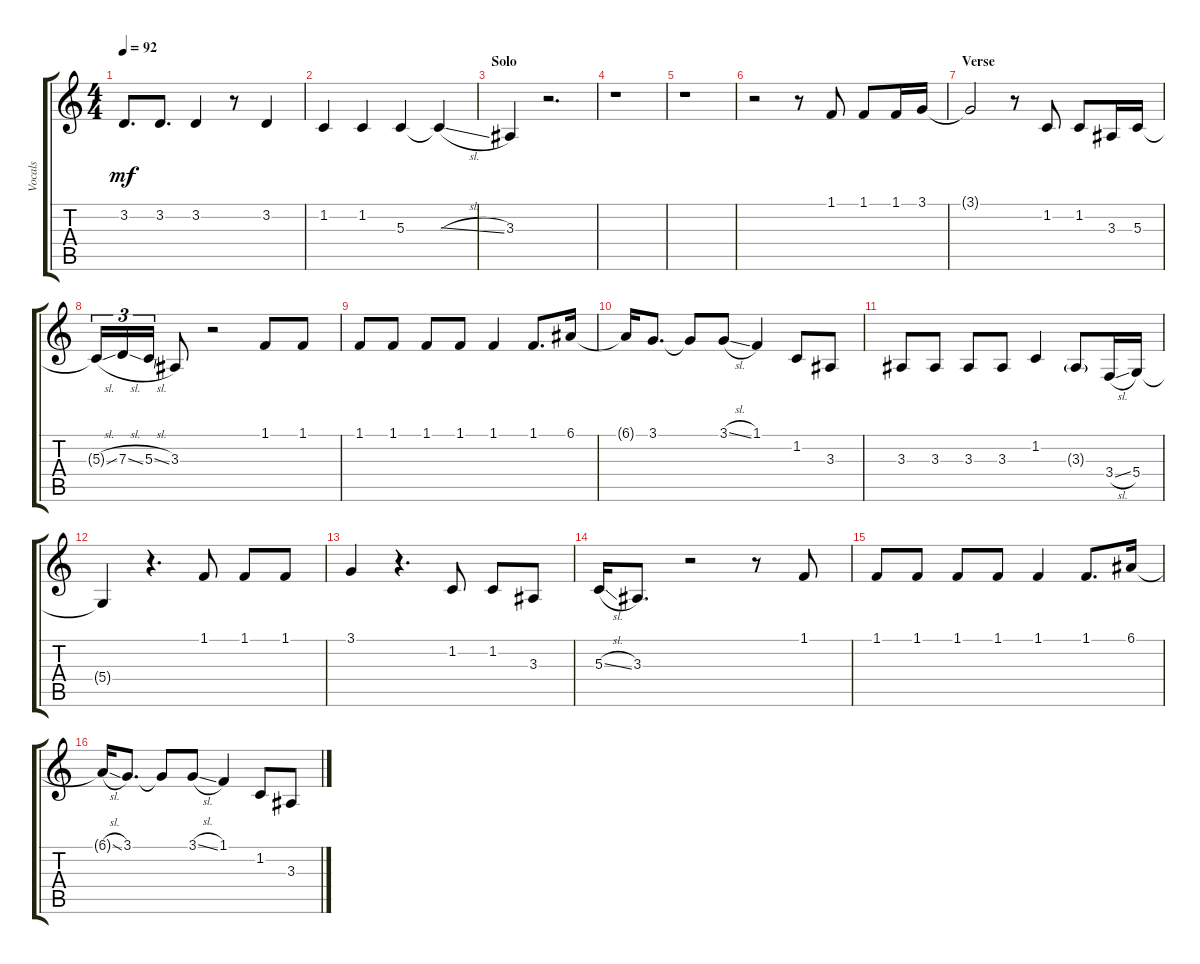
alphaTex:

\track ("Vocals" "Vocals") {instrument lead6voice}
\staff {score tabs}
\tuning (E4 B3 G3 D3 A2 E2) {hide}
\ts (4 4)
\tempo 92
\clef g2
\ks c
3.2.8{d dy mf} 3.2.8{d} 3.2.4 r.8 3.2.4 |
1.2.4 1.2.4 5.3.4 5.3{sl t}.4 |
\section ("" "Solo")
3.3.4 r.2{d} |
r.1 |
r.1 |
r.2 r.8 1.1.8 1.1.8 1.1.16 3.1.16 |
\section ("" "Verse")
3.1{t}.2 r.8 1.2.8 1.2.8 3.3.16 5.3.16 |
5.3{sl t}.16{tu (3 2)} 7.3{sl}.16{tu (3 2)} 5.3{sl}.16{tu (3 2)} 3.3.8 r.2 1.1.8 1.1.8 |
1.1.8 1.1.8 1.1.8 1.1.8 1.1.4 1.1.8{d} 6.1.16 |
6.1{t}.16 3.1.8{d} 3.1{t}.8 3.1{sl}.8 1.1.4 1.2.8 3.3.8 |
3.3.8 3.3.8 3.3.8 3.3.8 1.2.4 3.3{g}.8 3.4{sl}.16 5.4.16 |
5.4{t}.4 r.4{d} 1.1.8 1.1.8 1.1.8 |
3.1.4 r.4{d} 1.2.8 1.2.8 3.3.8 |
5.3{sl}.16 3.3.8{d} r.2 r.8 1.1.8 |
1.1.8 1.1.8 1.1.8 1.1.8 1.1.4 1.1.8{d} 6.1.16 |
6.1{sl t}.16 3.1.8{d} 3.1{t}.8 3.1{sl}.8 1.1.4 1.2.8 3.3.8
